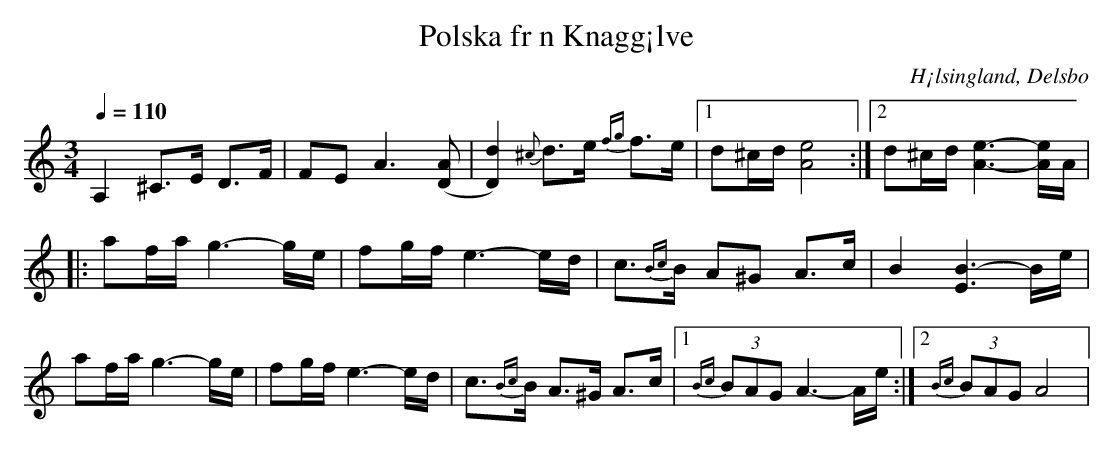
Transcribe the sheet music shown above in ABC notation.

X:1
T: Polska fr n Knagg¡lve
O: H¡lsingland, Delsbo
M: 3/4
K: Am
Q: 1/4=110
A,2 ^C>E D>F|FE A3 [(DA]|[D)d]2 {^c}d>e {fg}f>e|[1d^c/d/ [Ae]4:|[2 d^c/d/ [Ae]3-[Ae]/A/|
|:af/a/ g3- g/e/| fg/f/ e3- e/d/ |c>{Bc}B A^G A>c|B2 [EB]3- B/e/ |
af/a/ g3- g/e/|fg/f/ e3- e/d/|c>{Bc}B A>^G A>c |[1 {Bc}(3BAG A3- A/e/ :|[2 {Bc}(3BAG A4 |
